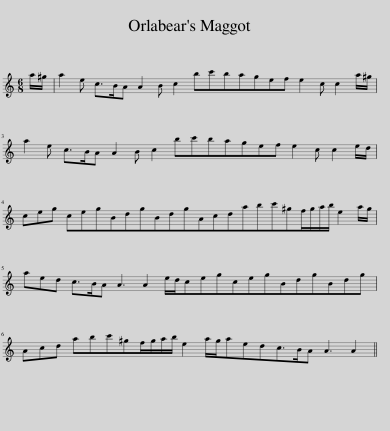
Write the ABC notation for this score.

X:1
L:1/8
M:6/8
I:linebreak $
K:C
V:1 treble
V:1
 a/^g/ | a2 e c>BA A2 B c2 bc'bagef e2 c c2 a/^g/ |$ a2 e c>BA A2 B c2 bc'bagef e2 c c2 e/d/ |$ ceg cegBdgBdgAcdabc'^gf/g/a/b/ e2 a/g/ |$ aed c>BA A3 A2 e/d/cegcegBdgBdg |$ %5
 Acd abc'^gf/g/a/b/ e2 a/g/aedc>BA A3 A2 || %6
